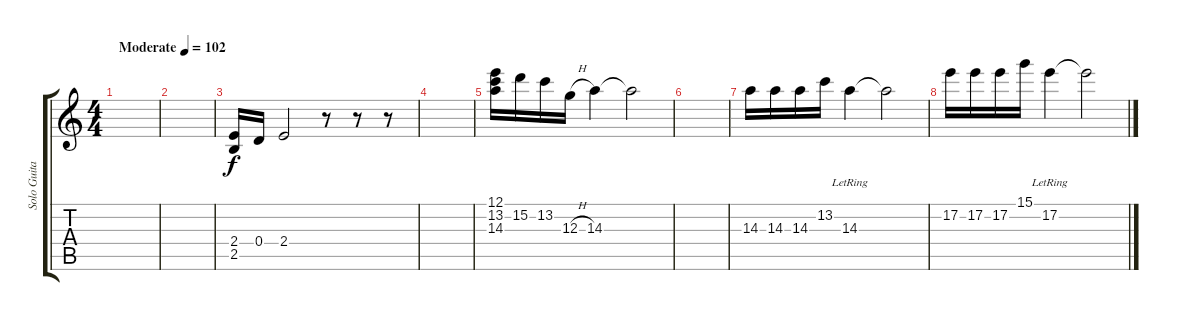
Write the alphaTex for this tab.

\track ("Solo Guitar" "Solo Guita") {instrument acousticguitarsteel}
\staff {score tabs}
\tuning (E4 B3 G3 D3 A2 E2) {hide}
\ts (4 4)
\tempo (102 "Moderate")
\clef g2
\ks c
|
|
(2.4 2.5).16 0.4.16 2.4.2 r.8 r.8 r.8 |
|
(12.1 13.2 14.3).16 15.2.16 13.2.16 12.3{h}.16 14.3.4 14.3{t}.2 |
|
14.3.16 14.3.16 14.3.16 13.2.16 14.3{lr}.4 14.3{t}.2 |
17.2.16 17.2.16 17.2.16 15.1.16 17.2{lr}.4 17.2{t}.2
